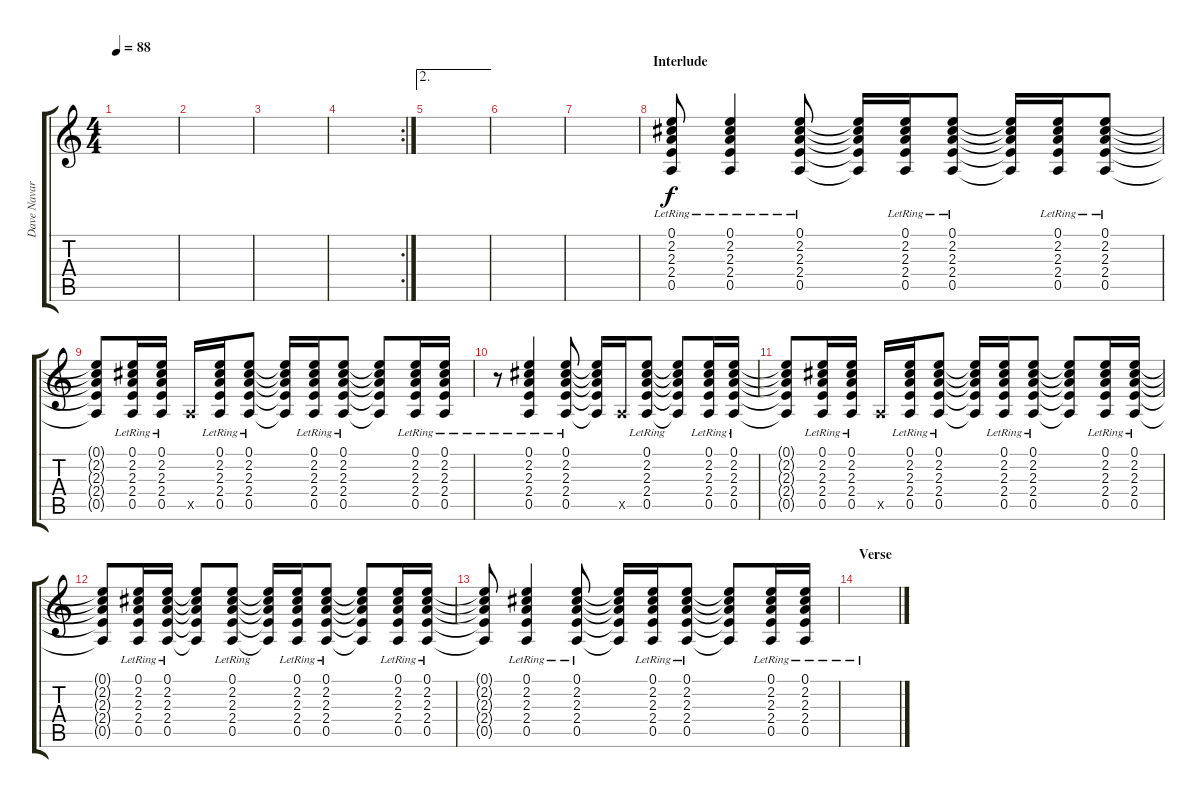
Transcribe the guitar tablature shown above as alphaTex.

\track ("Dave Navarro Acoustic" "Dave Navar") {instrument acousticguitarsteel}
\staff {score tabs}
\tuning (E4 B3 G3 D3 A2 E2) {hide}
\ts (4 4)
\tempo 88
\clef g2
\ks c
|
|
|
\rc 2
|
\ae 2
|
|
|
\section ("" "Interlude")
(0.1{lr} 2.2{lr} 2.3{lr} 2.4{lr} 0.5{lr}).8 (0.1{lr} 2.2{lr} 2.3{lr} 2.4{lr} 0.5{lr}).4 (0.1{lr} 2.2{lr} 2.3{lr} 2.4{lr} 0.5{lr}).8 (0.1{t} 2.2{t} 2.3{t} 2.4{t} 0.5{t}).16 (0.1{lr} 2.2{lr} 2.3{lr} 2.4{lr} 0.5{lr}).16 (0.1{lr} 2.2{lr} 2.3{lr} 2.4{lr} 0.5{lr}).8 (0.1{t} 2.2{t} 2.3{t} 2.4{t} 0.5{t}).16 (0.1{lr} 2.2{lr} 2.3{lr} 2.4{lr} 0.5{lr}).16 (0.1{lr} 2.2{lr} 2.3{lr} 2.4{lr} 0.5{lr}).8 |
(0.1{t} 2.2{t} 2.3{t} 2.4{t} 0.5{t}).8 (0.1{lr} 2.2{lr} 2.3{lr} 2.4{lr} 0.5{lr}).16 (0.1{lr} 2.2{lr} 2.3{lr} 2.4{lr} 0.5{lr}).16 0.5{x}.16 (0.1{lr} 2.2{lr} 2.3{lr} 2.4{lr} 0.5{lr}).16 (0.1{lr} 2.2{lr} 2.3{lr} 2.4{lr} 0.5{lr}).8 (0.1{t} 2.2{t} 2.3{t} 2.4{t} 0.5{t}).16 (0.1{lr} 2.2{lr} 2.3{lr} 2.4{lr} 0.5{lr}).16 (0.1{lr} 2.2{lr} 2.3{lr} 2.4{lr} 0.5{lr}).8 (0.1{t} 2.2{t} 2.3{t} 2.4{t} 0.5{t}).8 (0.1{lr} 2.2{lr} 2.3{lr} 2.4{lr} 0.5{lr}).16 (0.1{lr} 2.2{lr} 2.3{lr} 2.4{lr} 0.5{lr}).16 |
r.8 (0.1{lr} 2.2{lr} 2.3{lr} 2.4{lr} 0.5{lr}).4 (0.1{lr} 2.2{lr} 2.3{lr} 2.4{lr} 0.5{lr}).8 (0.1{t} 2.2{t} 2.3{t} 2.4{t} 0.5{t}).16 0.5{x}.16 (0.1{lr} 2.2{lr} 2.3{lr} 2.4{lr} 0.5{lr}).8 (0.1{t} 2.2{t} 2.3{t} 2.4{t} 0.5{t}).8 (0.1{lr} 2.2{lr} 2.3{lr} 2.4{lr} 0.5{lr}).16 (0.1{lr} 2.2{lr} 2.3{lr} 2.4{lr} 0.5{lr}).16 |
(0.1{t} 2.2{t} 2.3{t} 2.4{t} 0.5{t}).8 (0.1{lr} 2.2{lr} 2.3{lr} 2.4{lr} 0.5{lr}).16 (0.1{lr} 2.2{lr} 2.3{lr} 2.4{lr} 0.5{lr}).16 0.5{x}.16 (0.1{lr} 2.2{lr} 2.3{lr} 2.4{lr} 0.5{lr}).16 (0.1{lr} 2.2{lr} 2.3{lr} 2.4{lr} 0.5{lr}).8 (0.1{t} 2.2{t} 2.3{t} 2.4{t} 0.5{t}).16 (0.1{lr} 2.2{lr} 2.3{lr} 2.4{lr} 0.5{lr}).16 (0.1{lr} 2.2{lr} 2.3{lr} 2.4{lr} 0.5{lr}).8 (0.1{t} 2.2{t} 2.3{t} 2.4{t} 0.5{t}).8 (0.1{lr} 2.2{lr} 2.3{lr} 2.4{lr} 0.5{lr}).16 (0.1{lr} 2.2{lr} 2.3{lr} 2.4{lr} 0.5{lr}).16 |
(0.1{t} 2.2{t} 2.3{t} 2.4{t} 0.5{t}).8 (0.1{lr} 2.2{lr} 2.3{lr} 2.4{lr} 0.5{lr}).16 (0.1{lr} 2.2{lr} 2.3{lr} 2.4{lr} 0.5{lr}).16 (0.1{t} 2.2{t} 2.3{t} 2.4{t} 0.5{t}).8 (0.1{lr} 2.2{lr} 2.3{lr} 2.4{lr} 0.5{lr}).8 (0.1{t} 2.2{t} 2.3{t} 2.4{t} 0.5{t}).16 (0.1{lr} 2.2{lr} 2.3{lr} 2.4{lr} 0.5{lr}).16 (0.1{lr} 2.2{lr} 2.3{lr} 2.4{lr} 0.5{lr}).8 (0.1{t} 2.2{t} 2.3{t} 2.4{t} 0.5{t}).8 (0.1{lr} 2.2{lr} 2.3{lr} 2.4{lr} 0.5{lr}).16 (0.1{lr} 2.2{lr} 2.3{lr} 2.4{lr} 0.5{lr}).16 |
(0.1{t} 2.2{t} 2.3{t} 2.4{t} 0.5{t}).8 (0.1{lr} 2.2{lr} 2.3{lr} 2.4{lr} 0.5{lr}).4 (0.1{lr} 2.2{lr} 2.3{lr} 2.4{lr} 0.5{lr}).8 (0.1{t} 2.2{t} 2.3{t} 2.4{t} 0.5{t}).16 (0.1{lr} 2.2{lr} 2.3{lr} 2.4{lr} 0.5{lr}).16 (0.1{lr} 2.2{lr} 2.3{lr} 2.4{lr} 0.5{lr}).8 (0.1{t} 2.2{t} 2.3{t} 2.4{t} 0.5{t}).8 (0.1{lr} 2.2{lr} 2.3{lr} 2.4{lr} 0.5{lr}).16 (0.1{lr} 2.2{lr} 2.3{lr} 2.4{lr} 0.5{lr}).16 |
\section ("" "Verse")
